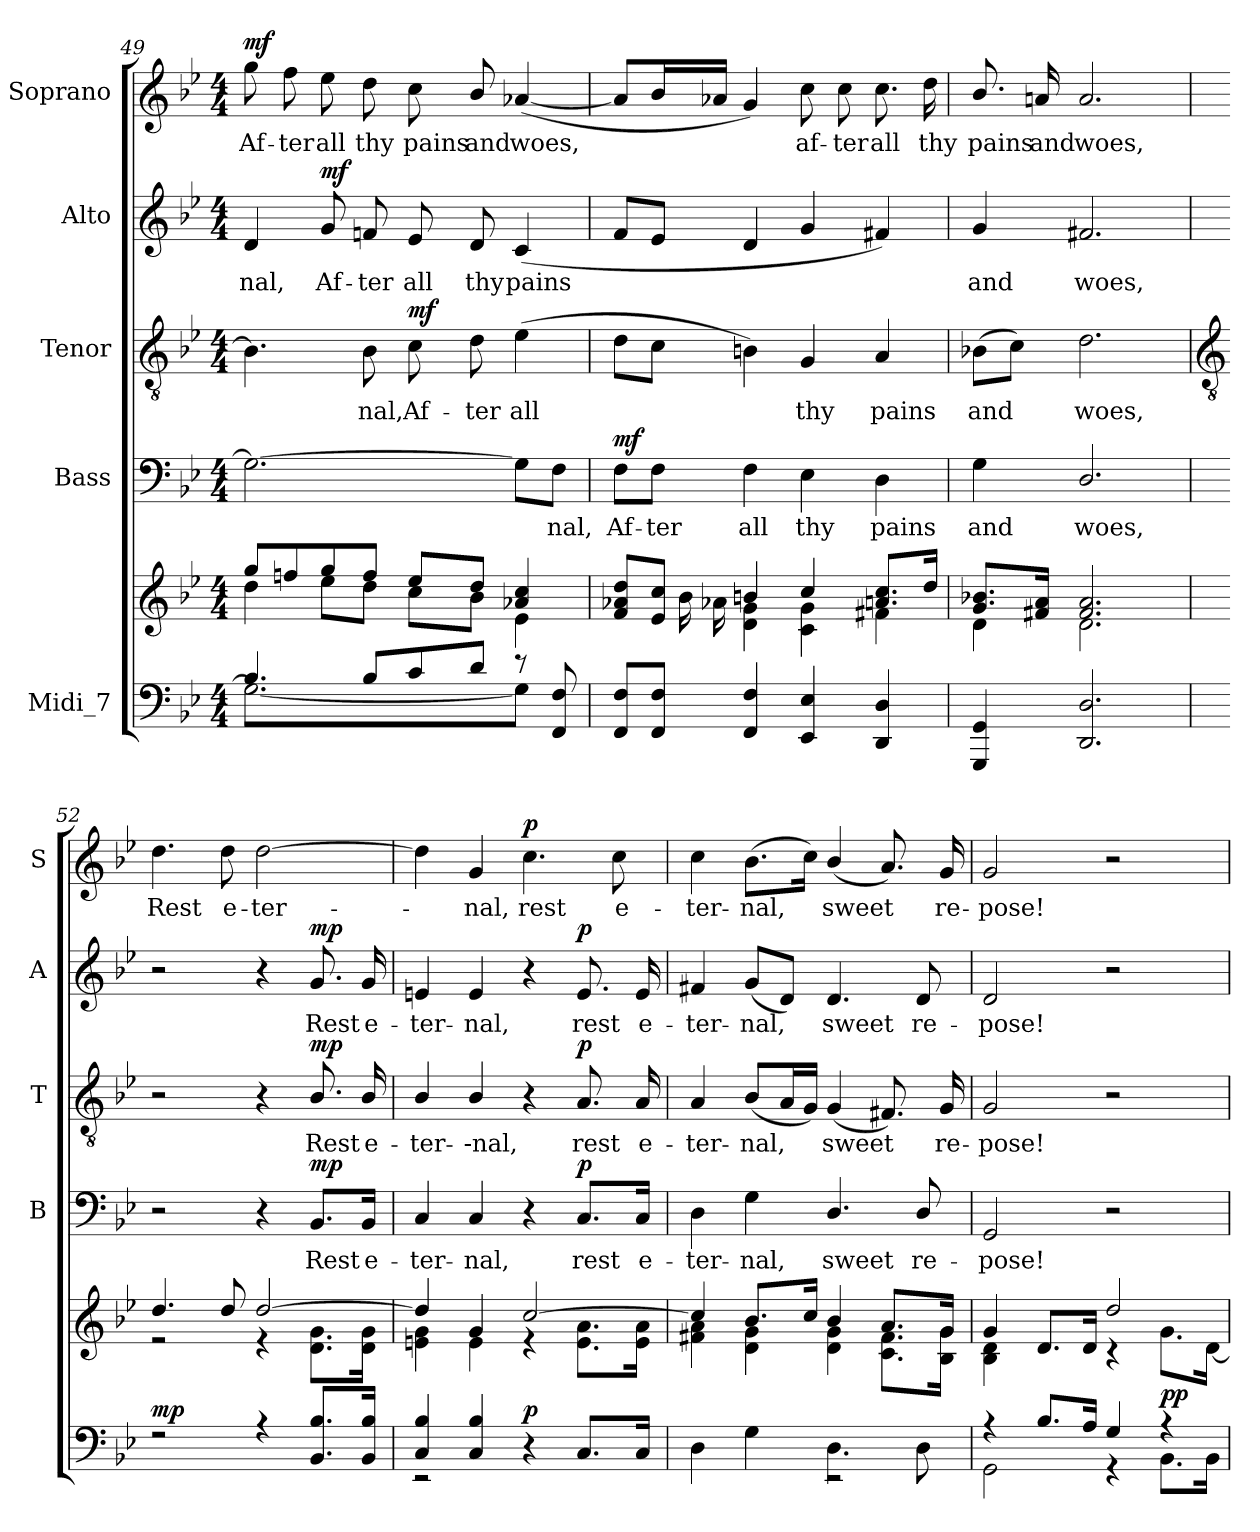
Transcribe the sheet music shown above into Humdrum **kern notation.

**kern	**kern	**dynam	**kern	**text	**dynam	**kern	**text	**dynam	**kern	**text	**dynam	**kern	**text	**dynam
*part5	*part5	*part5	*part4	*part4	*part4	*part3	*part3	*part3	*part2	*part2	*part2	*part1	*part1	*part1
*staff6	*staff5	*staff5/6	*staff4	*staff4	*staff4	*staff3	*staff3	*staff3	*staff2	*staff2	*staff2	*staff1	*staff1	*staff1
*I"Midi_7	*	*	*I"Bass	*	*	*I"Tenor	*	*	*I"Alto	*	*	*I"Soprano	*	*
*	*	*	*I'B	*	*	*I'T	*	*	*I'A	*	*	*I'S	*	*
*clefF4	*clefG2	*	*clefF4	*	*	*clefGv2	*	*	*clefG2	*	*	*clefG2	*	*
*k[b-e-]	*k[b-e-]	*	*k[b-e-]	*	*	*k[b-e-]	*	*	*k[b-e-]	*	*	*k[b-e-]	*	*
*B-:	*B-:	*	*B-:	*	*	*B-:	*	*	*B-:	*	*	*B-:	*	*
*M4/4	*M4/4	*	*M4/4	*	*	*M4/4	*	*	*M4/4	*	*	*M4/4	*	*
=49	=49	=49	=49	=49	=49	=49	=49	=49	=49	=49	=49	=49	=49	=49
*^	*^	*	*	*	*	*	*	*	*	*	*	*	*	*
!	!	!	!	!	!	!	!	!	!	!	!	!LO:LY:b	!	!	!LO:LY:b	!LO:DY:b
4.B-/	2.G\_	8ggL	4dd\	.	2.G_	.	.	4.B-]	.	.	4d	-nal,	.	8gg	Af-	mf
!	!	!	!	!	!	!	!	!	!	!	!	!	!	!	!LO:LY:b	!
.	.	8ffn	.	.	.	.	.	.	.	.	.	.	.	8ff	-ter	.
!	!	!	!	!	!	!	!	!	!	!	!	!LO:LY:b	!LO:DY:b	!	!LO:LY:b	!
.	.	8gg	8ee-\L	.	.	.	.	.	.	.	8g	Af-	mf	8ee-	all	.
!	!	!	!	!	!	!	!	!	!LO:LY:b	!	!	!LO:LY:b	!	!	!LO:LY:b	!
8B-/L	.	8ffJ	8dd\J	.	.	.	.	8B-	nal,	.	8fn	-ter	.	8dd	thy	.
!	!	!	!	!	!	!	!	!	!LO:LY:b	!LO:DY:b	!	!LO:LY:b	!	!	!LO:LY:b	!
8c/	.	8ee-/L	8cc\L	.	.	.	.	8c	Af-	mf	8e-	all	.	8cc	pains	.
!	!	!	!	!	!	!	!	!	!LO:LY:b	!	!	!LO:LY:b	!	!	!LO:LY:b	!
8d/J	.	8dd/J	8b-\J	.	.	.	.	8d	-ter	.	8d	thy	.	8b-/	and	.
!	!	!	!	!	!	!	!	!	!LO:LY:b	!	!	!LO:LY:b	!	!	!LO:LY:b	!
8r	8G\J]	4a-X/ 4cc/	4e-\	.	8G\L]	.	.	(>4e-	all	.	(<4c	pains	.	(<[4a-X	woes,	.
!	!	!	!	!	!	!LO:LY:b	!	!	!	!	!	!	!	!	!	!
8FF/ 8F/L	8ryy	.	.	.	8F\J	nal,	.	.	.	.	.	.	.	.	.	.
=50	=50	=50	=50	=50	=50	=50	=50	=50	=50	=50	=50	=50	=50	=50	=50	=50
!	!	!	!	!	!	!LO:LY:b	!LO:DY:b	!	!	!	!	!	!	!	!	!
8FF/ 8F/L	1ryy	8f/ 8a-X/ 8dd/L	8ryy	.	8F\L	Af-	mf	8dL	.	.	8fL	.	.	8a-L]	.	.
!	!	!	!	!	!	!LO:LY:b	!	!	!	!	!	!	!	!	!	!
8FF/ 8F/J	.	8e-/ 8cc/J	16b-\	.	8F\J	-ter	.	8cJ	.	.	8e-J	.	.	16b-L	.	.
.	.	.	16a-X\	.	.	.	.	.	.	.	.	.	.	16a-JJ	.	.
!	!	!	!	!	!	!LO:LY:b	!	!	!	!	!	!	!	!	!	!
4FF/ 4F/	.	4bn/	4d\ 4g\	.	4F	all	.	4Bn)	.	.	4d	.	.	4g)	.	.
!	!	!	!	!	!	!LO:LY:b	!	!	!LO:LY:b	!	!	!	!	!	!LO:LY:b	!
4EE-/ 4E-/	.	4cc/	4c\ 4g\	.	4E-	thy	.	4G	thy	.	4g	.	.	8cc	af-	.
!	!	!	!	!	!	!	!	!	!	!	!	!	!	!	!LO:LY:b	!
.	.	.	.	.	.	.	.	.	.	.	.	.	.	8cc	-ter	.
!	!	!	!	!	!	!LO:LY:b	!	!	!LO:LY:b	!	!	!	!	!	!LO:LY:b	!
4DD/ 4D/	.	8.an/ 8.cc/L	4f#X\	.	4D	pains	.	4A	pains	.	4f#X)	.	.	8.cc	all	.
!	!	!	!	!	!	!	!	!	!	!	!	!	!	!	!LO:LY:b	!
.	.	16dd/J	.	.	.	.	.	.	.	.	.	.	.	16dd	thy	.
=51	=51	=51	=51	=51	=51	=51	=51	=51	=51	=51	=51	=51	=51	=51	=51	=51
!	!	!	!	!	!	!LO:LY:b	!	!	!LO:LY:b	!	!	!LO:LY:b	!	!	!LO:LY:b	!
4GGG/ 4GG/	1ryy	8.g/ 8.b-X/L	4d\	.	4G	and	.	(>8B-XL	and	.	4g	and	.	8.b-/	pains	.
.	.	.	.	.	.	.	.	8cJ)	.	.	.	.	.	.	.	.
!	!	!	!	!	!	!	!	!	!	!	!	!	!	!	!LO:LY:b	!
.	.	16f#X/ 16a/J	.	.	.	.	.	.	.	.	.	.	.	16an	and	.
!	!	!	!	!	!	!LO:LY:b	!	!	!LO:LY:b	!	!	!LO:LY:b	!	!	!LO:LY:b	!
2.DD/ 2.D/	.	2.f#/ 2.a/	2.d\	.	2.D/	woes,	.	2.d	woes,	.	2.f#X	woes,	.	2.a	woes,	.
!!LO:LB:g=z
=52	=52	=52	=52	=52	=52	=52	=52	=52	=52	=52	=52	=52	=52	=52	=52	=52
*	*	*	*	*	*	*	*	*clefGv2	*	*	*	*	*	*	*	*
!	!	!	!	!LO:DY:a=2	!	!	!	!	!	!	!	!	!	!	!LO:LY:b	!
2r	1ryy	4.dd/	2r	mp	2r	.	.	2r	.	.	2r	.	.	4.dd	Rest	.
!	!	!	!	!	!	!	!	!	!	!	!	!	!	!	!LO:LY:b	!
.	.	8dd/	.	.	.	.	.	.	.	.	.	.	.	8dd	e-	.
!	!	!	!	!	!	!	!	!	!	!	!	!	!	!	!LO:LY:b	!
4r	.	[2dd/	4r	.	4r	.	.	4r	.	.	4r	.	.	[2dd	-ter-	.
!	!	!	!	!	!	!LO:LY:b	!LO:DY:b	!	!LO:LY:b	!LO:DY:b	!	!LO:LY:b	!LO:DY:b	!	!	!
8.BB-/ 8.B-/L	.	.	8.d\ 8.g\L	.	8.BB-/L	Rest	mp	8.B-/	Rest	mp	8.g	Rest	mp	.	.	.
!	!	!	!	!	!	!LO:LY:b	!	!	!LO:LY:b	!	!	!LO:LY:b	!	!	!	!
16BB-/ 16B-/J	.	.	16d\ 16g\J	.	16BB-/Jk	e-	.	16B-/	e-	.	16g	e-	.	.	.	.
=53	=53	=53	=53	=53	=53	=53	=53	=53	=53	=53	=53	=53	=53	=53	=53	=53
!	!	!	!	!	!	!LO:LY:b	!	!	!LO:LY:b	!	!	!LO:LY:b	!	!	!	!
4C/ 4B-/	2r	4dd/]	4en\ 4g\	.	4C	-ter-	.	4B-/	-ter-	.	4en	-ter-	.	4dd]	.	.
!	!	!	!	!	!	!LO:LY:b	!	!	!LO:LY:b	!	!	!LO:LY:b	!	!	!LO:LY:b	!
4C/ 4B-/	.	4g/	4e\	.	4C	-nal,	.	4B-/	--nal,	.	4e	-nal,	.	4g	nal,	.
!	!	!	!	!LO:DY:a=2	!	!	!	!	!	!	!	!	!	!	!LO:LY:b	!LO:DY:b
4r	2ryy	[2cc/	4r	p	4r	.	.	4r	.	.	4r	.	.	4.cc	rest	p
!	!	!	!	!	!	!LO:LY:b	!LO:DY:b	!	!LO:LY:b	!LO:DY:b	!	!LO:LY:b	!LO:DY:b	!	!	!
8.C/L	.	.	8.e\ 8.a\L	.	8.C/L	rest	p	8.A	rest	p	8.e	rest	p	.	.	.
!	!	!	!	!	!	!	!	!	!	!	!	!	!	!	!LO:LY:b	!
.	.	.	.	.	.	.	.	.	.	.	.	.	.	8cc	e-	.
!	!	!	!	!	!	!LO:LY:b	!	!	!LO:LY:b	!	!	!LO:LY:b	!	!	!	!
16C/J	.	.	16e\ 16a\J	.	16C/Jk	e-	.	16A	e-	.	16e	e-	.	.	.	.
=54	=54	=54	=54	=54	=54	=54	=54	=54	=54	=54	=54	=54	=54	=54	=54	=54
!	!	!	!	!	!	!LO:LY:b	!	!	!LO:LY:b	!	!	!LO:LY:b	!	!	!LO:LY:b	!
4D\	2ryy	4cc/]	4f#X\ 4a\	.	4D	-ter-	.	4A	-ter-	.	4f#X	-ter-	.	4cc	-ter-	.
!	!	!	!	!	!	!LO:LY:b	!	!	!LO:LY:b	!	!	!LO:LY:b	!	!	!LO:LY:b	!
4G\	.	8.b-/L	4d\ 4g\	.	4G	-nal,	.	(<8B-L	-nal,	.	(<8gL	-nal,	.	(>8.b-L	-nal,	.
.	.	.	.	.	.	.	.	16AL	.	.	8dJ)	.	.	.	.	.
.	.	16cc/J	.	.	.	.	.	16GJJ)	.	.	.	.	.	16ccJ)	.	.
!	!	!	!	!	!	!LO:LY:b	!	!	!LO:LY:b	!	!	!LO:LY:b	!	!	!LO:LY:b	!
4.D\	2r	4b-/	4d\ 4g\	.	4.D/	sweet	.	(<4G	sweet	.	4.d	sweet	.	(<4b-/	sweet	.
.	.	8.a/L	8.c\ 8.f#\L	.	.	.	.	8.F#X)	.	.	.	.	.	8.a)	.	.
!	!	!	!	!	!	!LO:LY:b	!	!	!	!	!	!LO:LY:b	!	!	!	!
8D\	.	.	.	.	8D/	re-	.	.	.	.	8d	re-	.	.	.	.
!	!	!	!	!	!	!	!	!	!LO:LY:b	!	!	!	!	!	!LO:LY:b	!
.	.	16g/J	16B-\ 16g\J	.	.	.	.	16G	re-	.	.	.	.	16g	re-	.
=55	=55	=55	=55	=55	=55	=55	=55	=55	=55	=55	=55	=55	=55	=55	=55	=55
!	!	!	!	!	!	!LO:LY:b	!	!	!LO:LY:b	!	!	!LO:LY:b	!	!	!LO:LY:b	!
4r	2GG\	4g/	4B-\ 4d\	.	2GG	-pose!	.	2G	-pose!	.	2d	-pose!	.	2g	-pose!	.
8.B-/L	.	8.d/L	4ryy	.	.	.	.	.	.	.	.	.	.	.	.	.
16A/J	.	16d/J	.	.	.	.	.	.	.	.	.	.	.	.	.	.
4G/	4r	2dd/	4r	.	2r	.	.	2r	.	.	2r	.	.	2r	.	.
!	!	!	!	!LO:DY:a=2	!	!	!	!	!	!	!	!	!	!	!	!
4r	8.BB-\L	.	8.g\L	pp	.	.	.	.	.	.	.	.	.	.	.	.
.	16BB-\J	.	[16d\J	.	.	.	.	.	.	.	.	.	.	.	.	.
*v	*v	*	*	*	*	*	*	*	*	*	*	*	*	*	*	*
*	*v	*v	*	*	*	*	*	*	*	*	*	*	*	*	*
=	=	=	=	=	=	=	=	=	=	=	=	=	=	=
*-	*-	*-	*-	*-	*-	*-	*-	*-	*-	*-	*-	*-	*-	*-
